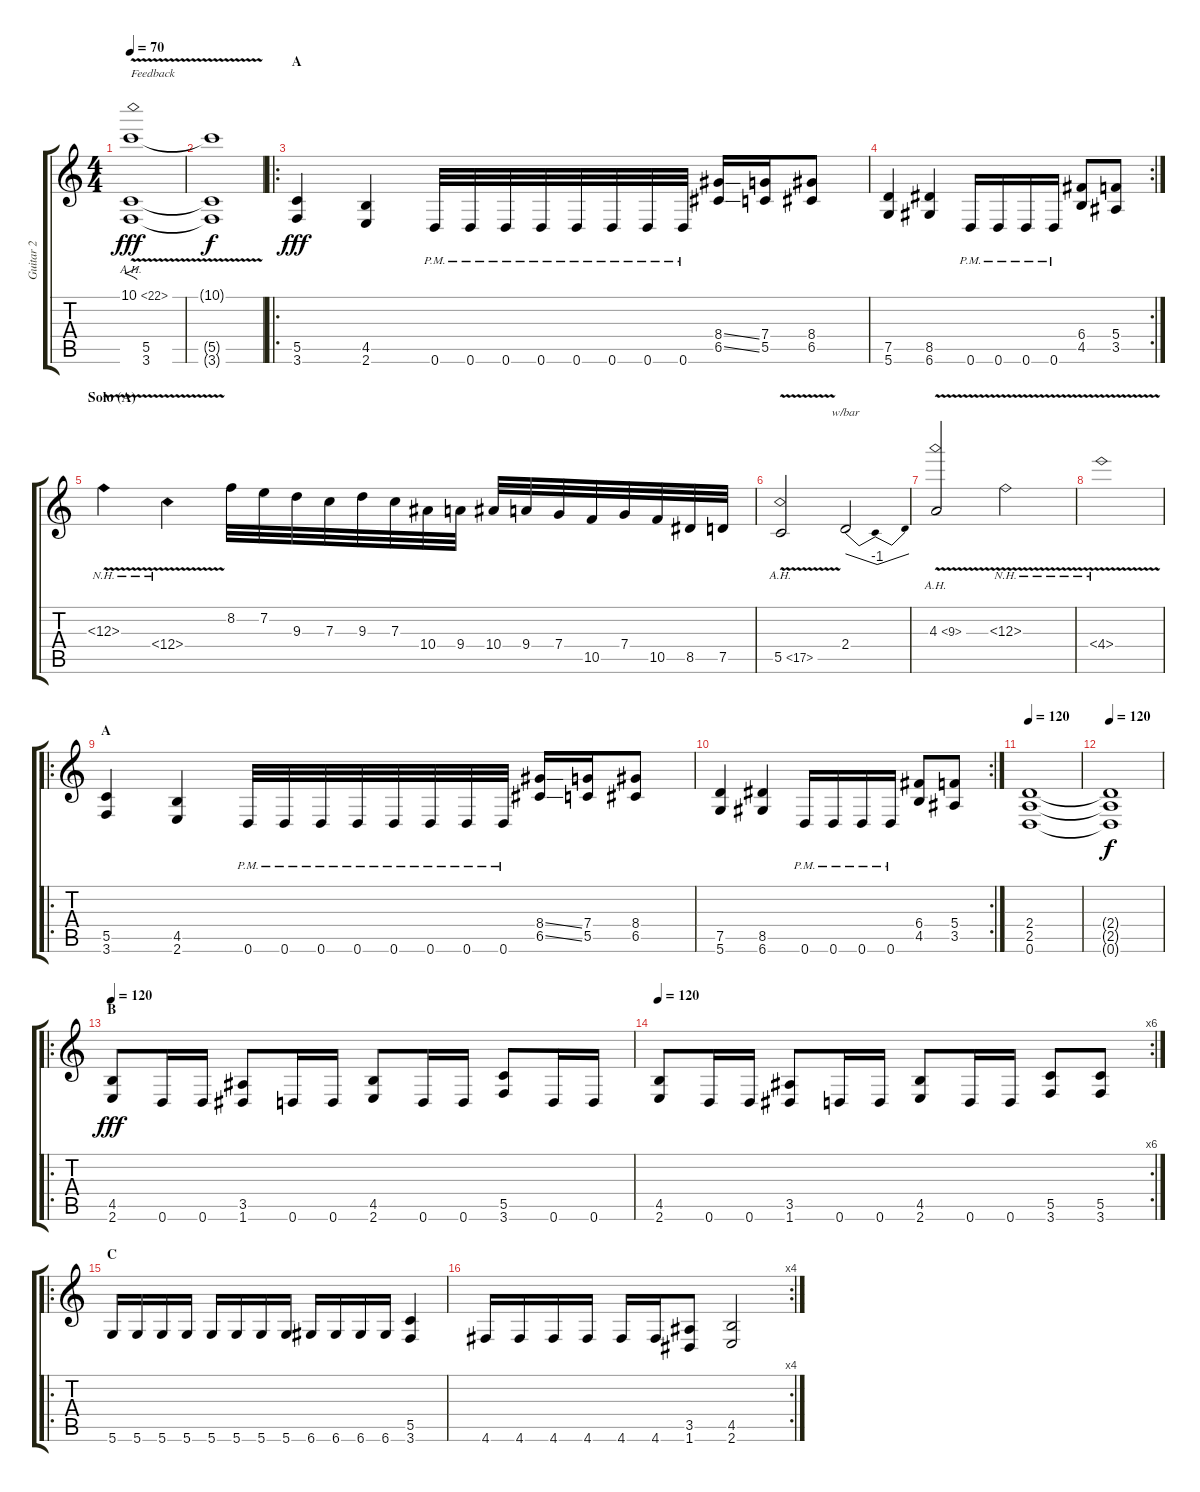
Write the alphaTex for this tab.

\track ("Guitar 2" "Guitar 2") {instrument distortionguitar}
\staff {score tabs}
\tuning (D4 A3 F3 C3 G2 D2) {hide}
\ts (4 4)
\tempo 70
\clef g2
\ks c
(10.1{ah 12 v} 5.5 3.6).1{f txt "Feedback" dy fff instrument distortionguitar} |
(10.1{t} 5.5{t} 3.6{t}).1{dy f} |
\ro
\section ("" "A")
(5.5 3.6).4{dy fff} (4.5 2.6).4 0.6{pm}.32 0.6{pm}.32 0.6{pm}.32 0.6{pm}.32 0.6{pm}.32 0.6{pm}.32 0.6{pm}.32 0.6{pm}.32 (8.4{ss} 6.5{ss}).16 (7.4 5.5).16 (8.4 6.5).8 |
\rc 2
(7.5 5.6).4 (8.5 6.6).4 0.6{pm}.16 0.6{pm}.16 0.6{pm}.16 0.6{pm}.16 (6.4 4.5).8 (5.4 3.5).8 |
\section ("" "Solo (A)")
6.3{nh v}.4 6.4{nh v}.4 8.2.32 7.2.32 9.3.32 7.3.32 9.3.32 7.3.32 10.4.32 9.4.32 10.4.32 9.4.32 7.4.32 10.5.32 7.4.32 10.5.32 8.5.32 7.5.32 |
5.5{ah 12 v}.2 2.4.2{tbe (dip default 0 0 30 -4 60 0)} |
4.3{ah 5 v}.2 6.3{nh v}.2 |
4.4{nh v}.1 |
\ro
\section ("" "A")
(5.5 3.6).4 (4.5 2.6).4 0.6{pm}.32 0.6{pm}.32 0.6{pm}.32 0.6{pm}.32 0.6{pm}.32 0.6{pm}.32 0.6{pm}.32 0.6{pm}.32 (8.4{ss} 6.5{ss}).16 (7.4 5.5).16 (8.4 6.5).8 |
\rc 2
(7.5 5.6).4 (8.5 6.6).4 0.6{pm}.16 0.6{pm}.16 0.6{pm}.16 0.6{pm}.16 (6.4 4.5).8 (5.4 3.5).8 |
\tempo 120
(2.4 2.5 0.6).1 |
\tempo 120
(2.4{t} 2.5{t} 0.6{t}).1{dy f} |
\ro
\section ("" "B")
\tempo 120
(4.5 2.6).8{dy fff} 0.6.16 0.6.16 (3.5 1.6).8 0.6.16 0.6.16 (4.5 2.6).8 0.6.16 0.6.16 (5.5 3.6).8 0.6.16 0.6.16 |
\rc 6
\tempo 120
(4.5 2.6).8 0.6.16 0.6.16 (3.5 1.6).8 0.6.16 0.6.16 (4.5 2.6).8 0.6.16 0.6.16 (5.5 3.6).8 (5.5 3.6).8 |
\ro
\section ("" "C")
5.6.16 5.6.16 5.6.16 5.6.16 5.6.16 5.6.16 5.6.16 5.6.16 6.6.16 6.6.16 6.6.16 6.6.16 (5.5 3.6).4 |
\rc 4
4.6.16 4.6.16 4.6.16 4.6.16 4.6.16 4.6.16 (3.5 1.6).8 (4.5 2.6).2
